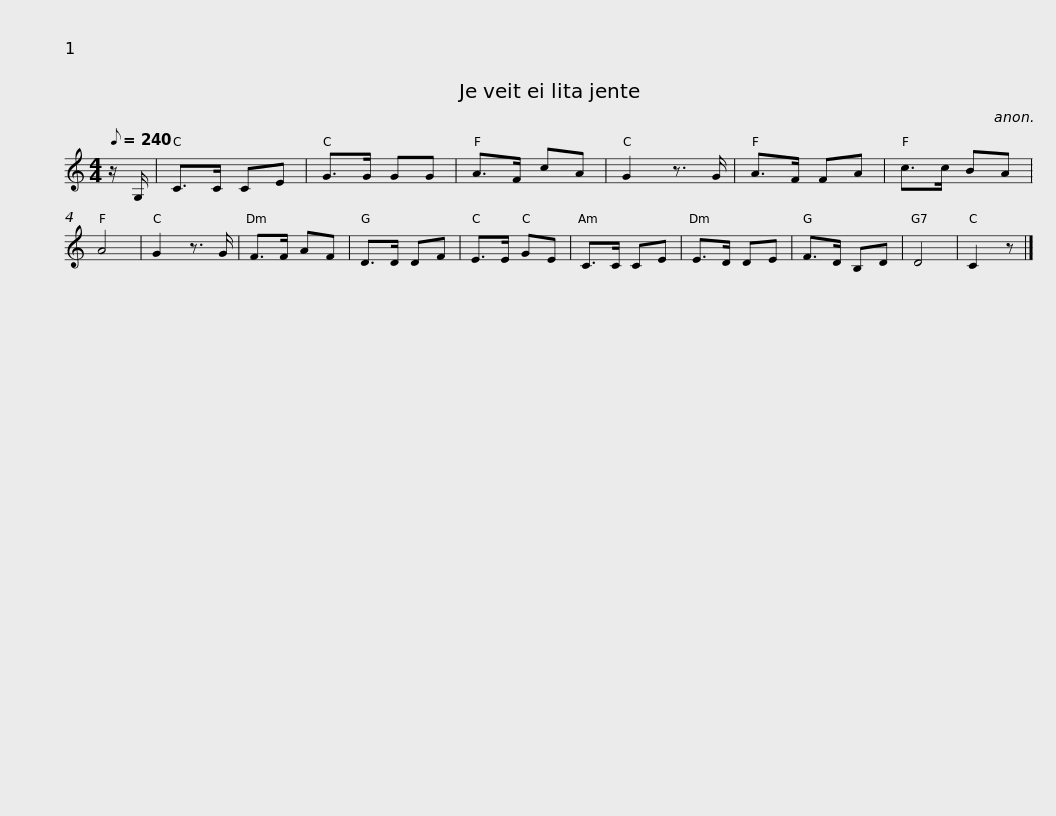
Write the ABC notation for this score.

X:1
L:1/8
Q:1/8=240
M:4/4
I:linebreak $
K:C
V:1 treble
V:1
 z/ G,/ | C>C CE | G>G GG | A>F cA | G2 z3/2 G/ | %5
 A>F FA | c>c BA | A4 | G2 z3/2 G/ | F>F AF | %10
 D>D DF |$ E>E GE | C>C CE | E>D DE | F>D B,D | %15
 D4 | C2 z |] %17
